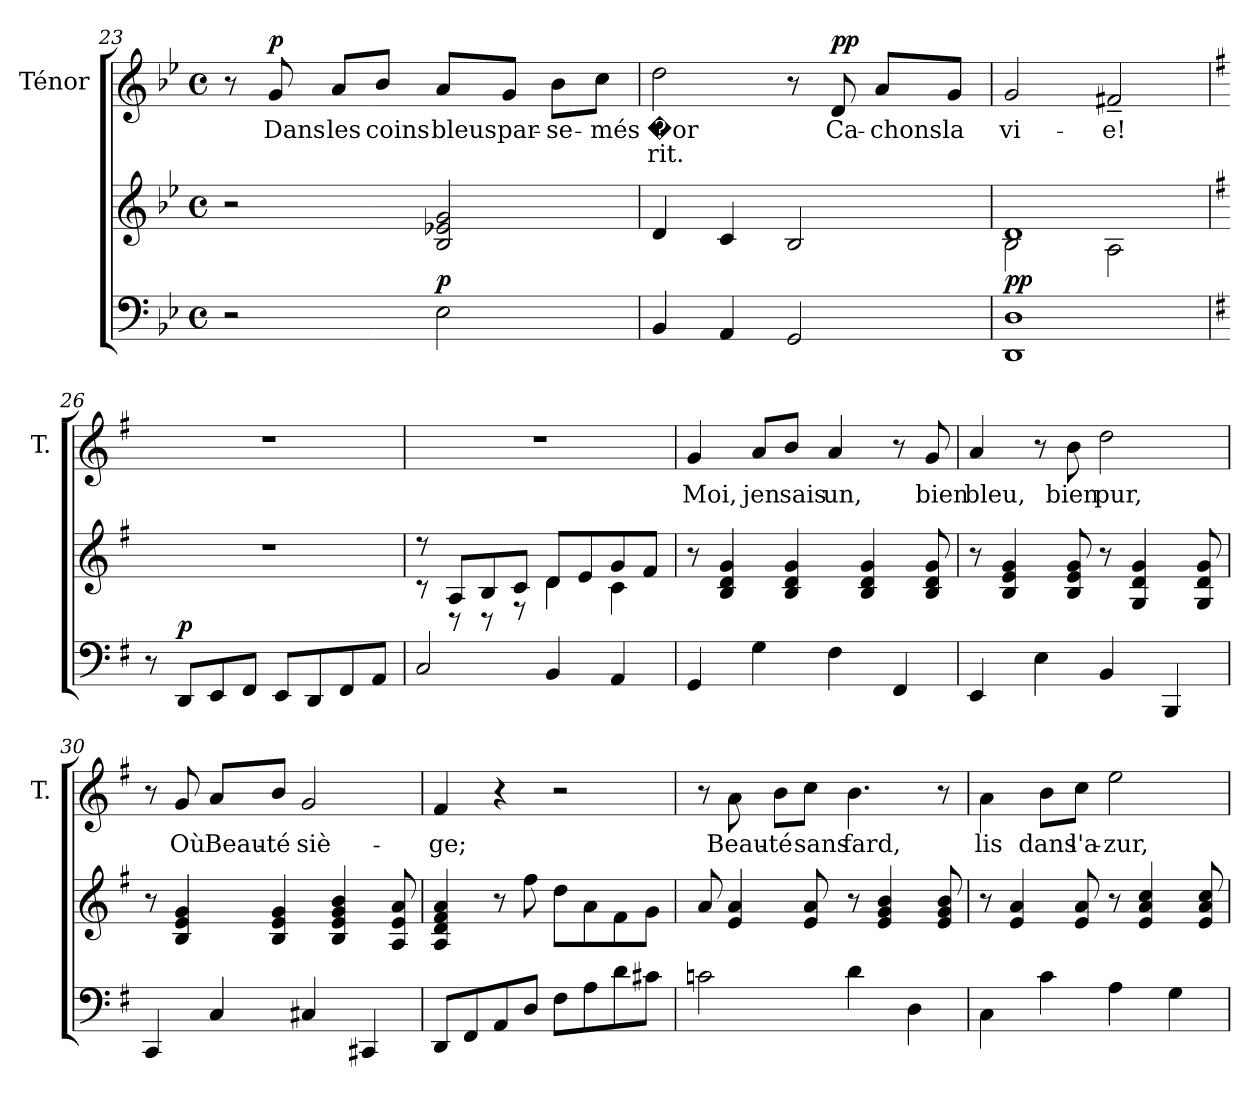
**kern	**dynam	**kern	**kern	**text	**text	**dynam
*part3	*part3	*part2	*part1	*part1	*part1	*part1
*staff3	*staff3	*staff2	*staff1	*staff1	*staff1	*staff1
*	*	*	*I"Ténor	*	*	*
*	*	*	*I'T.	*	*	*
*clefF4	*	*clefG2	*clefG2	*	*	*
*k[b-e-]	*	*k[b-e-]	*k[b-e-]	*	*	*
*M4/4	*	*M4/4	*M4/4	*	*	*
*met(c)	*	*met(c)	*met(c)	*	*	*
=23	=23	=23	=23	=23	=23	=23
2r	.	2r	8r	.	.	.
!	!	!	!	!	!	!LO:DY:a
.	.	.	8gi/	Dans	.	p
.	.	.	8ai/L	les	.	.
.	.	.	8b-i/J	coins	.	.
!	!LO:DY:a	!	!	!	!	!
2E-j\	p	2gZ/ 2e-XZ/ 2B-Z/	8ai/L	bleus	.	.
.	.	.	8gi/J	par-	.	.
.	.	.	8b-i\L	se-	.	.
.	.	.	8cci\J	més	.	.
!!LO:PB:g=z
=24	=24	=24	=24	=24	=24	=24
4BB-j/	.	4dZ/	2ddi\	�or	rit.	.
4AAj/	.	4cZ/	.	.	.	.
2GGj/	.	2B-Z/	8r	.	.	.
!	!	!	!	!	!	!LO:DY:a
.	.	.	8di/	Ca-	.	pp
.	.	.	8ai/L	chons	.	.
.	.	.	8gi/J	la	.	.
=25	=25	=25	=25	=25	=25	=25
*	*	*^	*	*	*	*
!	!LO:DY:a	!	!	!	!	!	!
1DDj/ 1Dj/	pp	1dZ/	2B-V\	2gi/	vi-	.	.
.	.	.	2AV\	2f#X~>i/	e!	.	.
*	*	*v	*v	*	*	*	*
=26	=26	=26	=26	=26	=26	=26
*k[f#]	*	*k[f#]	*k[f#]	*	*	*
8r	.	1r	1r	.	.	.
!	!LO:DY:a	!	!	!	!	!
8DDj/L	p	.	.	.	.	.
8EEj/	.	.	.	.	.	.
8FF#j/J	.	.	.	.	.	.
8EEj/L	.	.	.	.	.	.
8DDj/	.	.	.	.	.	.
8FF#j/	.	.	.	.	.	.
8AAj/J	.	.	.	.	.	.
=27	=27	=27	=27	=27	=27	=27
*	*	*^	*	*	*	*
2Cj/	.	8r	8r	1r	.	.	.
.	.	8AZ/L	8r	.	.	.	.
.	.	8BZ/	8r	.	.	.	.
.	.	8cZ/J	8r	.	.	.	.
4BBj/	.	8dZ/L	4dV\	.	.	.	.
.	.	8eZ/	.	.	.	.	.
4AAj/	.	8gZ/	4cV\	.	.	.	.
.	.	8f#Z/J	.	.	.	.	.
*	*	*v	*v	*	*	*	*
!!LO:LB:g=z
=28	=28	=28	=28	=28	=28	=28
4GGj/	.	8r	4gi/	Moi,	.	.
.	.	4gZ/ 4dZ/ 4BZ/	.	.	.	.
4Gj\	.	.	8ai/L	jen	.	.
.	.	4gZ/ 4dZ/ 4BZ/	8bi/J	sais	.	.
4F#j\	.	.	4ai/	un,	.	.
.	.	4BZ/ 4gZ/ 4dZ/	.	.	.	.
4FF#j/	.	.	8r	.	.	.
.	.	8BZ/ 8gZ/ 8dZ/	8gi/	bien	.	.
=29	=29	=29	=29	=29	=29	=29
4EEj/	.	8r	4ai/	bleu,	.	.
.	.	4gZ/ 4eZ/ 4BZ/	.	.	.	.
4Ej\	.	.	8r	.	.	.
.	.	8gZ/ 8eZ/ 8BZ/	8bi\	bien	.	.
4BBj/	.	8r	2ddi\	pur,	.	.
.	.	4gZ/ 4dZ/ 4GZ/	.	.	.	.
4BBBj/	.	.	.	.	.	.
.	.	8gZ/ 8dZ/ 8GZ/	.	.	.	.
=30	=30	=30	=30	=30	=30	=30
4CCj/	.	8r	8r	.	.	.
.	.	4gZ/ 4eZ/ 4BZ/	8gi/	Où	.	.
4Cj/	.	.	8ai/L	Beau-	.	.
.	.	4gZ/ 4eZ/ 4BZ/	8bi/J	té	.	.
4C#Xj/	.	.	2gi/	siè-	.	.
.	.	4bZ/ 4gZ/ 4eZ/ 4BZ/	.	.	.	.
4CC#Xj/	.	.	.	.	.	.
.	.	8aZ/ 8eZ/ 8AZ/	.	.	.	.
=31	=31	=31	=31	=31	=31	=31
8DDj/L	.	4aZ/ 4f#Z/ 4dZ/ 4AZ/	4f#i/	ge;	.	.
8FF#j/	.	.	.	.	.	.
8AAj/	.	8r	4r	.	.	.
8Dj/J	.	8ff#Z\	.	.	.	.
8F#j\L	.	8ddZ\L	2r	.	.	.
8Aj\	.	8aZ\	.	.	.	.
8dj\	.	8f#Z\	.	.	.	.
8c#Xj\J	.	8gZ\J	.	.	.	.
!!LO:LB:g=z
=32	=32	=32	=32	=32	=32	=32
2cnj\	.	8aZ/	8r	.	.	.
.	.	4aZ/ 4eZ/	8ai\	Beau-	.	.
.	.	.	8bi\L	té	.	.
.	.	8aZ/ 8eZ/	8cci\J	sans	.	.
4dj\	.	8r	4.bi\	fard,	.	.
.	.	4eZ/ 4bZ/ 4gZ/	.	.	.	.
4Dj\	.	.	.	.	.	.
.	.	8bZ/ 8gZ/ 8eZ/	8r	.	.	.
=33	=33	=33	=33	=33	=33	=33
4Cj\	.	8r	4ai\	lis	.	.
.	.	4aZ/ 4eZ/	.	.	.	.
4cj\	.	.	8bi\L	dans	.	.
.	.	8aZ/ 8eZ/	8cci\J	l'a-	.	.
4Aj\	.	8r	2eei\	zur,	.	.
.	.	4ccZ/ 4aZ/ 4eZ/	.	.	.	.
4Gj\	.	.	.	.	.	.
.	.	8ccZ/ 8aZ/ 8eZ/	.	.	.	.
=	=	=	=	=	=	=
*-	*-	*-	*-	*-	*-	*-
